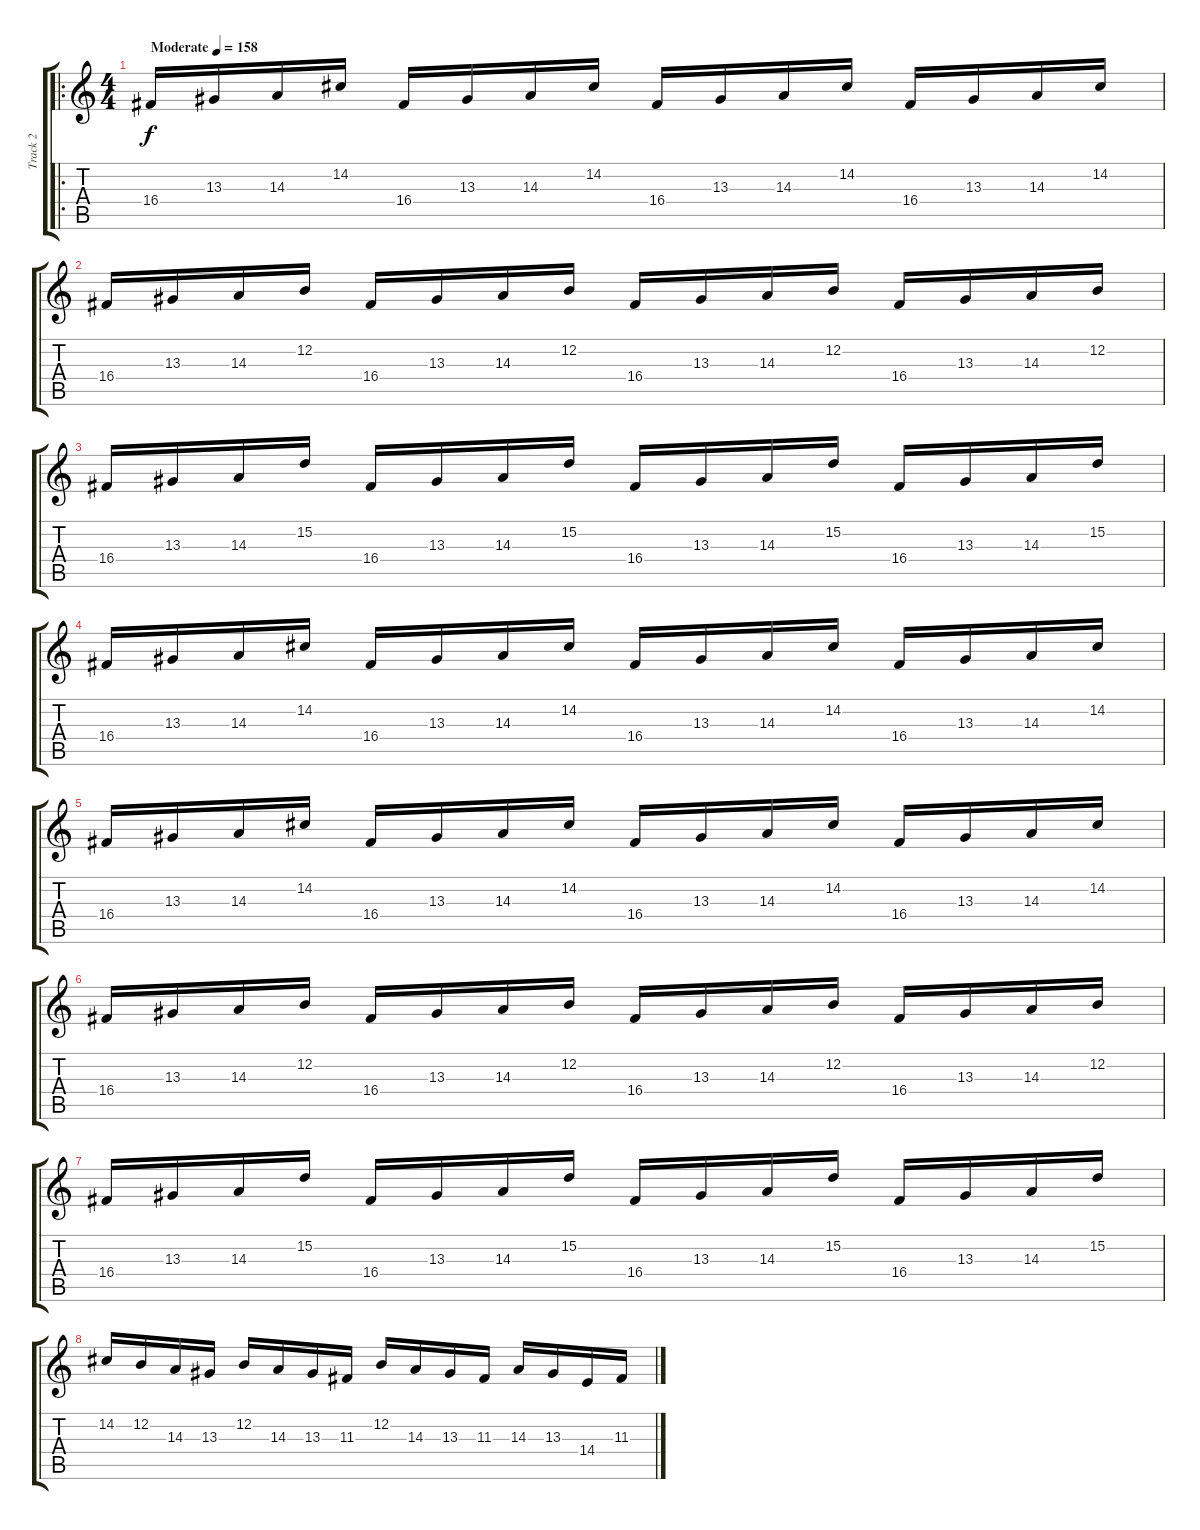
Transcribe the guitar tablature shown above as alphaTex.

\track ("Track 2" "Track 2") {instrument lead5charang}
\staff {score tabs}
\tuning (E4 B3 G3 D3 A2 E2) {hide}
\ro
\ts (4 4)
\tempo (158 "Moderate")
\clef g2
\ks c
16.4.16{dy f instrument lead5charang} 13.3.16 14.3.16 14.2.16 16.4.16 13.3.16 14.3.16 14.2.16 16.4.16 13.3.16 14.3.16 14.2.16 16.4.16 13.3.16 14.3.16 14.2.16 |
16.4.16 13.3.16 14.3.16 12.2.16 16.4.16 13.3.16 14.3.16 12.2.16 16.4.16 13.3.16 14.3.16 12.2.16 16.4.16 13.3.16 14.3.16 12.2.16 |
16.4.16 13.3.16 14.3.16 15.2.16 16.4.16 13.3.16 14.3.16 15.2.16 16.4.16 13.3.16 14.3.16 15.2.16 16.4.16 13.3.16 14.3.16 15.2.16 |
16.4.16 13.3.16 14.3.16 14.2.16 16.4.16 13.3.16 14.3.16 14.2.16 16.4.16 13.3.16 14.3.16 14.2.16 16.4.16 13.3.16 14.3.16 14.2.16 |
16.4.16 13.3.16 14.3.16 14.2.16 16.4.16 13.3.16 14.3.16 14.2.16 16.4.16 13.3.16 14.3.16 14.2.16 16.4.16 13.3.16 14.3.16 14.2.16 |
16.4.16 13.3.16 14.3.16 12.2.16 16.4.16 13.3.16 14.3.16 12.2.16 16.4.16 13.3.16 14.3.16 12.2.16 16.4.16 13.3.16 14.3.16 12.2.16 |
16.4.16 13.3.16 14.3.16 15.2.16 16.4.16 13.3.16 14.3.16 15.2.16 16.4.16 13.3.16 14.3.16 15.2.16 16.4.16 13.3.16 14.3.16 15.2.16 |
14.2.16 12.2.16 14.3.16 13.3.16 12.2.16 14.3.16 13.3.16 11.3.16 12.2.16 14.3.16 13.3.16 11.3.16 14.3.16 13.3.16 14.4.16 11.3.16
